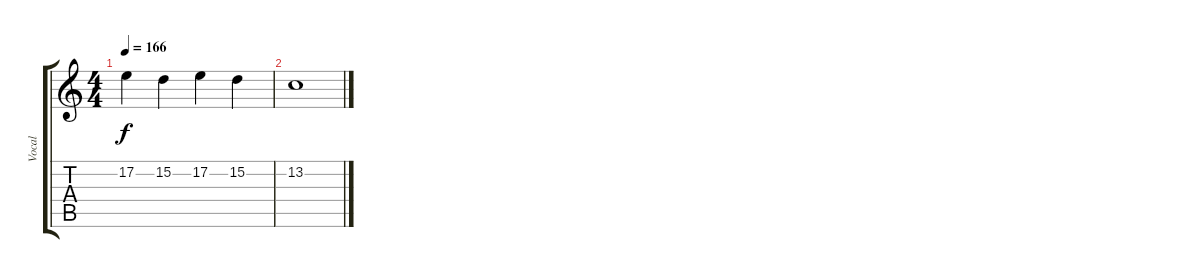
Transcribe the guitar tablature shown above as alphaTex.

\track ("Vocal" "Vocal") {instrument lead6voice}
\staff {score tabs}
\tuning (E4 B3 G3 D3 A2 E2) {hide}
\ts (4 4)
\tempo 166
\clef g2
\ks c
17.2.4{dy f} 15.2.4 17.2.4 15.2.4 |
13.2.1
